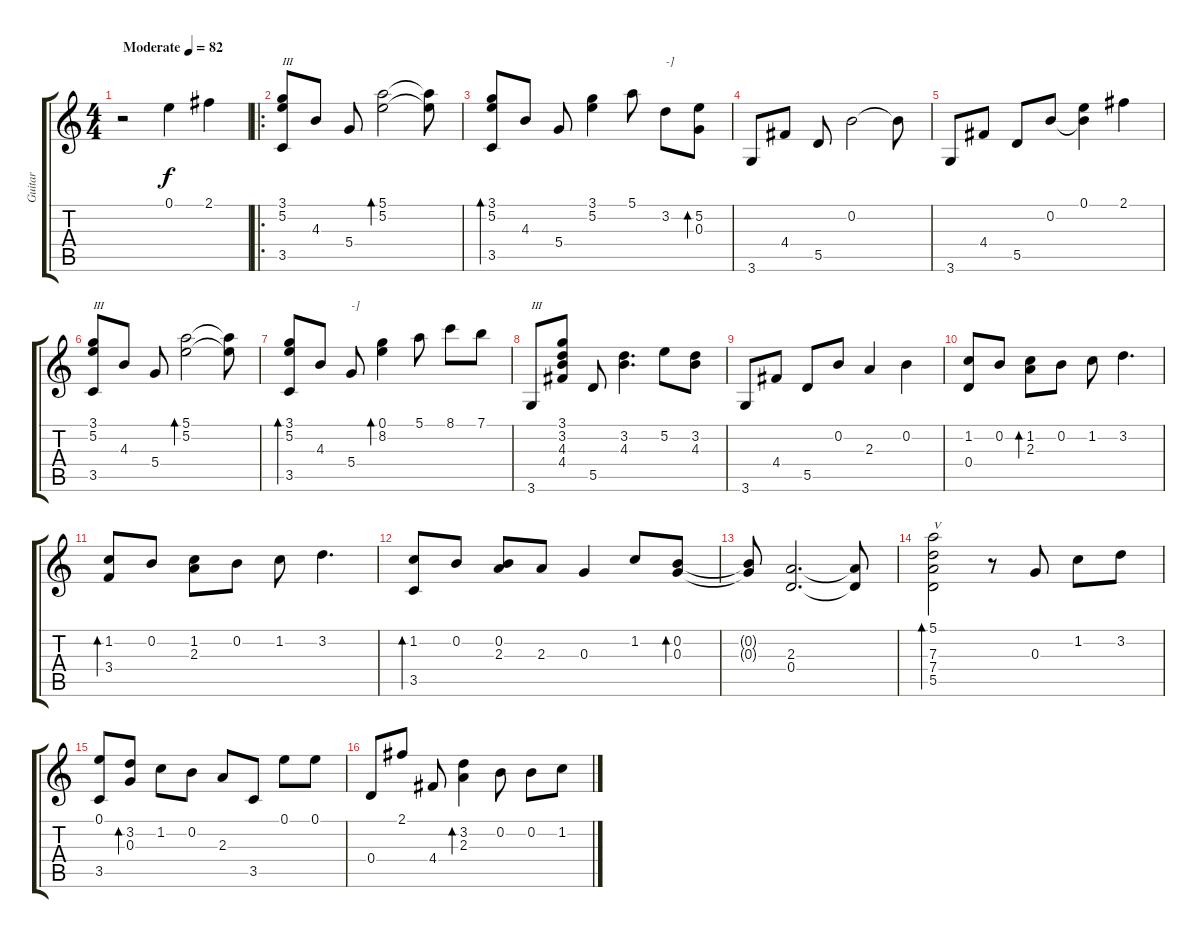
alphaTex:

\track ("Guitar" "Guitar") {instrument acousticguitarnylon}
\staff {score tabs}
\tuning (E4 B3 G3 D3 A2 E2) {hide}
\ts (4 4)
\tempo (82 "Moderate")
\clef g2
\ks c
r.2{dy f instrument acousticguitarnylon} 0.1.4 2.1.4 |
\ro
(3.1 5.2 3.5).8{txt "III"} 4.3.8 5.4.8 (5.1 5.2).2{bd 60} (5.1{t} 5.2{t}).8 |
(3.1 5.2 3.5).8{bd 60} 4.3.8 5.4.8 (3.1 5.2).4 5.1.8 3.2.8{txt "-]"} (5.2 0.3).8{bd 60} |
3.6.8 4.4.8 5.5.8 0.2.2 0.2{t}.8 |
3.6.8 4.4.8 5.5.8 0.2.8 (0.1 0.2{t}).4 2.1.4 |
(3.1 5.2 3.5).8{txt "III"} 4.3.8 5.4.8 (5.1 5.2).2{bd 60} (5.1{t} 5.2{t}).8 |
(3.1 5.2 3.5).8{bd 60} 4.3.8 5.4.8{txt "-]"} (0.1 8.2).4{bd 60} 5.1.8 8.1.8 7.1.8 |
3.6.8{txt "III"} (3.1 3.2 4.3 4.4).8 5.5.8 (3.2 4.3).4{d} 5.2.8 (3.2 4.3).8 |
3.6.8 4.4.8 5.5.8 0.2.8 2.3.4 0.2.4 |
(1.2 0.4).8 0.2.8 (1.2 2.3).8{bd 60} 0.2.8 1.2.8 3.2.4{d} |
(1.2 3.4).8{bd 60} 0.2.8 (1.2 2.3).8 0.2.8 1.2.8 3.2.4{d} |
(1.2 3.5).8{bd 60} 0.2.8 (0.2 2.3).8 2.3.8 0.3.4 1.2.8 (0.2 0.3).8{bd 60} |
(0.2{t} 0.3{t}).8 (2.3 0.4).2{d} (2.3{t} 0.4{t}).8 |
(5.1 7.3 7.4 5.5).2{bd 60 txt "V"} r.8 0.3.8 1.2.8 3.2.8 |
(0.1 3.5).8 (3.2 0.3).8{bd 60} 1.2.8 0.2.8 2.3.8 3.5.8 0.1.8 0.1.8 |
0.4.8 2.1.8 4.4.8 (3.2 2.3).4{bd 60} 0.2.8 0.2.8 1.2.8
